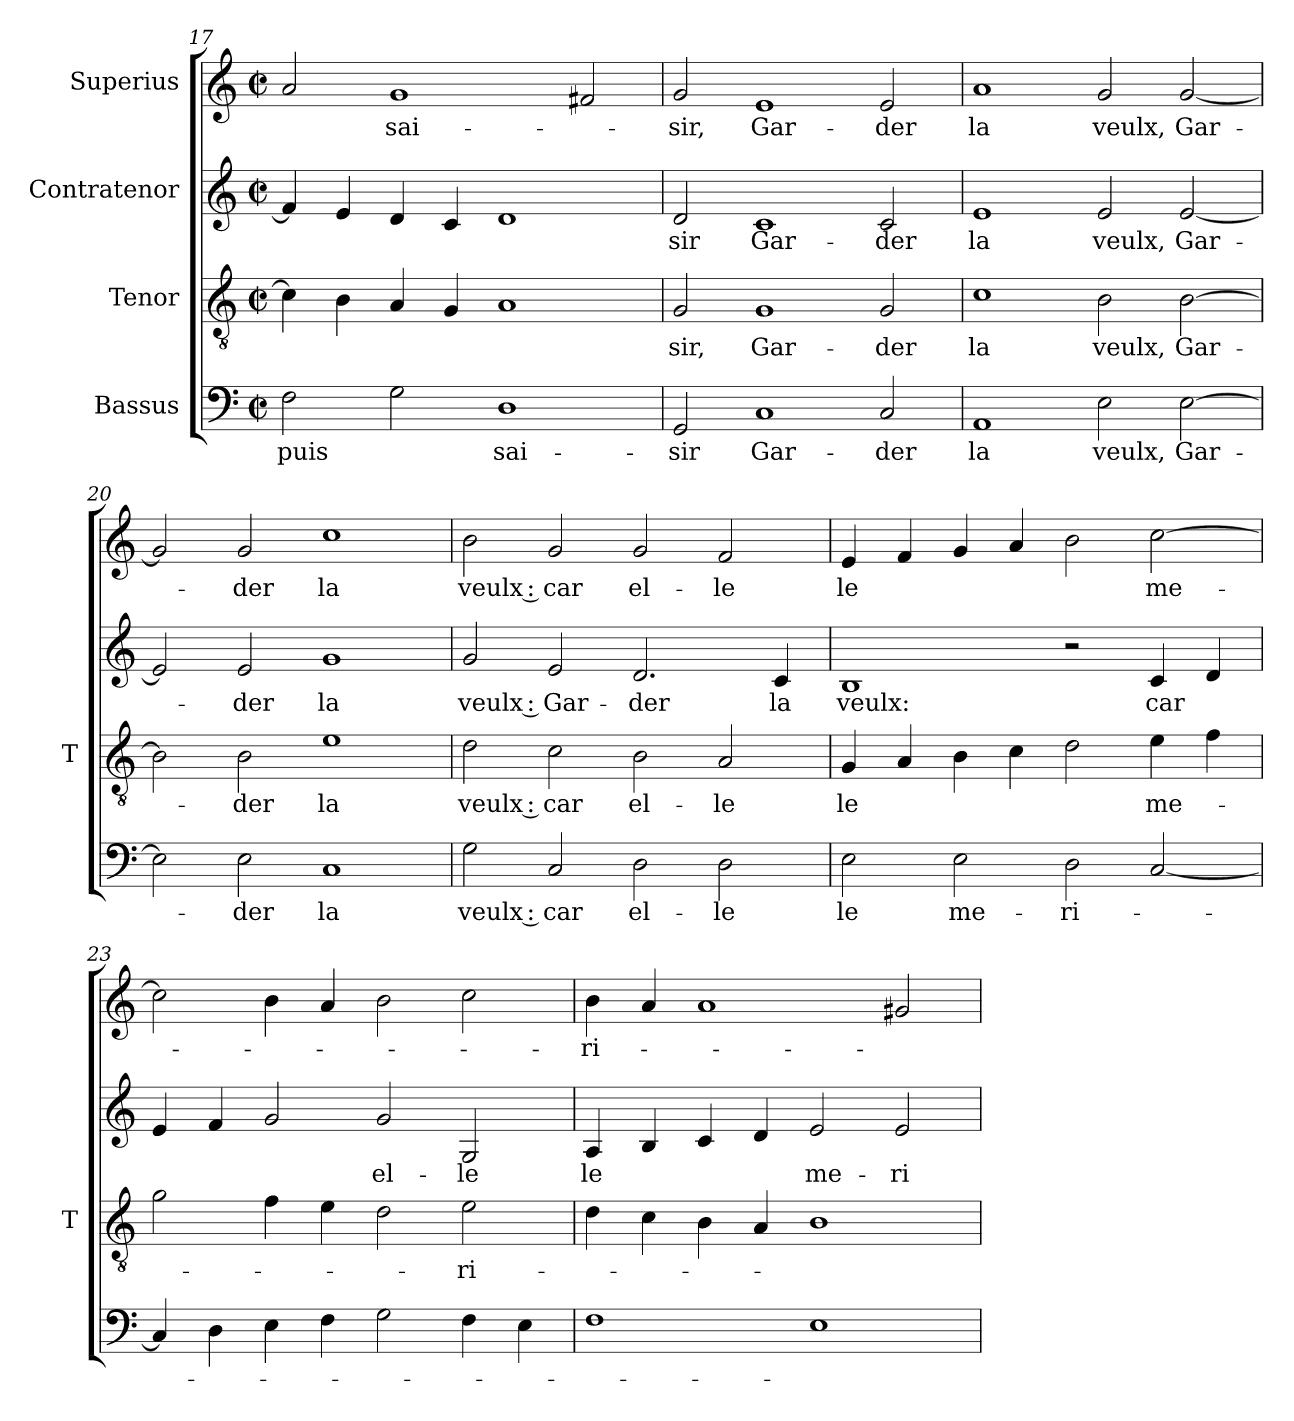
**kern	**text	**kern	**text	**kern	**text	**kern	**text
*part4	*part4	*part3	*part3	*part2	*part2	*part1	*part1
*staff4	*staff4	*staff3	*staff3	*staff2	*staff2	*staff1	*staff1
*I"Bassus	*	*I"Tenor	*	*I"Contratenor	*	*I"Superius	*
*	*	*I'T	*	*	*	*	*
*clefF4	*	*clefGv2	*	*clefG2	*	*clefG2	*
*k[]	*	*k[]	*	*k[]	*	*k[]	*
*C:	*	*C:	*	*C:	*	*C:	*
*M2/2	*	*M2/2	*	*M2/2	*	*M2/2	*
*met(c|)	*	*met(c|)	*	*met(c|)	*	*met(c|)	*
=17	=17	=17	=17	=17	=17	=17	=17
2F	-puis	4c]	.	4f]	.	2a	.
.	.	4B	.	4e	.	.	.
2G	.	4A	.	4d	.	1g	sai-
.	.	4G	.	4c	.	.	.
1D	sai-	1A	.	1d	.	.	.
.	.	.	.	.	.	2f#X	.
=18	=18	=18	=18	=18	=18	=18	=18
2GG	-sir	2G	-sir,	2d	-sir	2g	-sir,
1C	Gar-	1G	Gar-	1c	Gar-	1e	Gar-
2C	-der	2G	-der	2c	-der	2e	-der
=19	=19	=19	=19	=19	=19	=19	=19
1AA	-la	1c	-la	1e	-la	1a	-la
2E	-veulx,	2B	-veulx,	2e	-veulx,	2g	-veulx,
[2E	Gar-	[2B	Gar-	[2e	Gar-	[2g	Gar-
!!LO:PB:g=z
=20	=20	=20	=20	=20	=20	=20	=20
2E]	.	2B]	.	2e]	.	2g]	.
2E	-der	2B	-der	2e	-der	2g	-der
1C	-la	1e	-la	1g	-la	1cc	-la
=21	=21	=21	=21	=21	=21	=21	=21
2G	-veulx :	2d	-veulx :	2g	-veulx :	2b	-veulx :
2C	-car	2c	-car	2e	Gar-	2g	-car
2D	el-	2B	el-	2.d	-der	2g	el-
2D	-le	2A	-le	.	.	2f	-le
.	.	.	.	4c	-la	.	.
=22	=22	=22	=22	=22	=22	=22	=22
2E	-le	4G	-le	1B	-veulx:	4e	-le
.	.	4A	.	.	.	4f	.
2E	me-	4B	.	.	.	4g	.
.	.	4c	.	.	.	4a	.
2D	ri-	2d	.	2r	.	2b	.
[2C	.	4e	me-	4c	-car	[2cc	me-
.	.	4f	.	4d	.	.	.
=23	=23	=23	=23	=23	=23	=23	=23
4C]	.	2g	.	4e	.	2cc]	.
4D	.	.	.	4f	.	.	.
4E	.	4f	.	2g	.	4b	.
4F	.	4e	.	.	.	4a	.
2G	.	2d	.	2g	el-	2b	.
4F	.	2e	ri-	2G	-le	2cc	.
4E	.	.	.	.	.	.	.
=24	=24	=24	=24	=24	=24	=24	=24
1F	.	4d	.	4A	-le	4b	ri-
.	.	4c	.	4B	.	4a	.
.	.	4B	.	4c	.	1a	.
.	.	4A	.	4d	.	.	.
1E	.	1B	.	2e	me-	.	.
.	.	.	.	2e	ri-	2g#X	.
=	=	=	=	=	=	=	=
*-	*-	*-	*-	*-	*-	*-	*-
